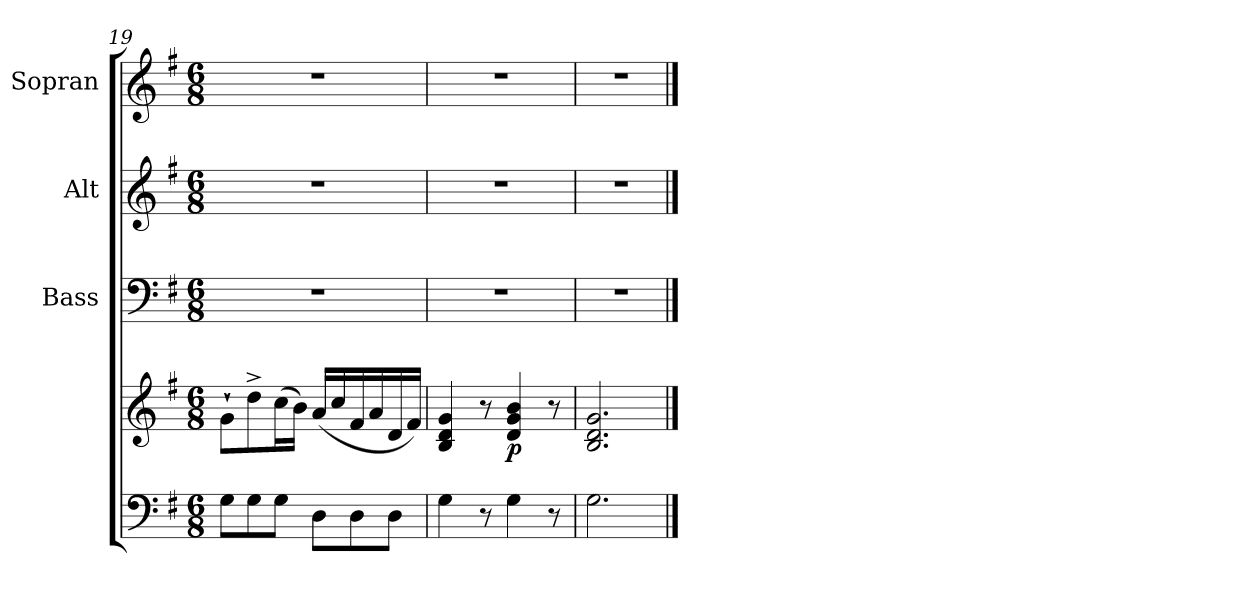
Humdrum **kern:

**kern	**kern	**dynam	**kern	**kern	**kern
*part4	*part4	*part4	*part3	*part2	*part1
*staff5	*staff4	*staff4/5	*staff3	*staff2	*staff1
*	*	*	*I"Bass	*I"Alt	*I"Sopran
*	*	*	*I'B.	*I'A.	*I'S.
*clefF4	*clefG2	*	*clefF4	*clefG2	*clefG2
*k[f#]	*k[f#]	*	*k[f#]	*k[f#]	*k[f#]
*G:	*G:	*	*G:	*G:	*G:
*M6/8	*M6/8	*	*M6/8	*M6/8	*M6/8
=19	=19	=19	=19	=19	=19
8G\L	8g`>\L	.	2.r	2.r	2.r
8G\	8dd^>\	.	.	.	.
8G\J	(>16cc\L	.	.	.	.
.	16b\JJ)	.	.	.	.
8D\L	(<16a/LL	.	.	.	.
.	16cc/	.	.	.	.
8D\	16f#/	.	.	.	.
.	16a/	.	.	.	.
8D\J	16d/	.	.	.	.
.	16f#/JJ)	.	.	.	.
=20	=20	=20	=20	=20	=20
4G\	4B/ 4d/ 4g/	.	2.r	2.r	2.r
8r	8r	.	.	.	.
!	!	!LO:DY:b	!	!	!
4G\	4d/ 4g/ 4b/	p	.	.	.
8r	8r	.	.	.	.
=21	=21	=21	=21	=21	=21
2.G\	2.B/ 2.d/ 2.g/	.	2.r	2.r	2.r
==	==	==	==	==	==
*-	*-	*-	*-	*-	*-
